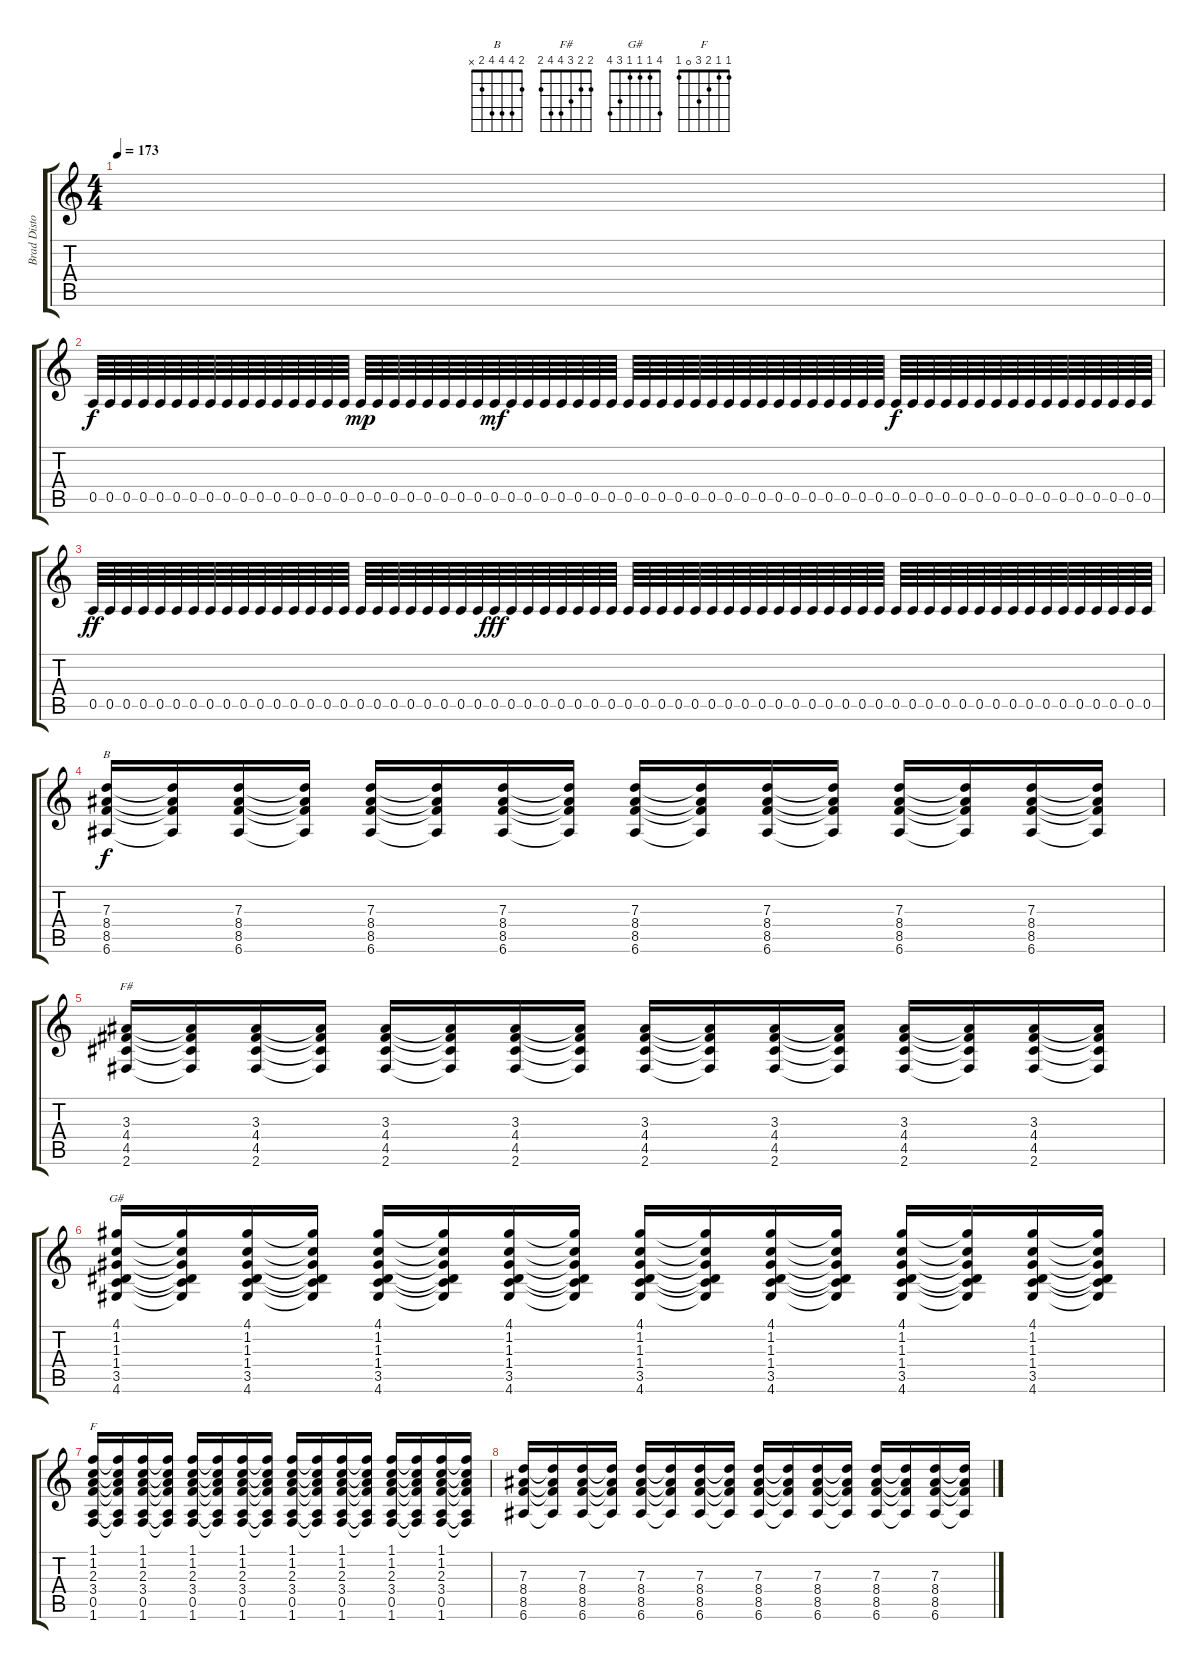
\track ("Brad Distortion Guitar" "Brad Disto") {instrument distortionguitar}
\staff {score tabs}
\tuning (E4 B3 G3 D3 A2 E2) {hide}
\chord ("B" 2 4 4 4 2 x)
\chord ("F#" 2 2 3 4 4 2)
\chord ("G#" 4 1 1 1 3 4)
\chord ("F" 1 1 2 3 0 1)
\ts (4 4)
\tempo 173
\clef g2
\ks c
|
0.5.64 0.5.64 0.5.64 0.5.64 0.5.64 0.5.64 0.5.64 0.5.64 0.5.64 0.5.64 0.5.64 0.5.64 0.5.64 0.5.64 0.5.64 0.5.64 0.5.64{dy mp} 0.5.64 0.5.64 0.5.64 0.5.64 0.5.64 0.5.64 0.5.64 0.5.64{dy mf} 0.5.64 0.5.64 0.5.64 0.5.64 0.5.64 0.5.64 0.5.64 0.5.64 0.5.64 0.5.64 0.5.64 0.5.64 0.5.64 0.5.64 0.5.64 0.5.64 0.5.64 0.5.64 0.5.64 0.5.64 0.5.64 0.5.64 0.5.64 0.5.64{dy f} 0.5.64 0.5.64 0.5.64 0.5.64 0.5.64 0.5.64 0.5.64 0.5.64 0.5.64 0.5.64 0.5.64 0.5.64 0.5.64 0.5.64 0.5.64 |
0.5.64{dy ff} 0.5.64 0.5.64 0.5.64 0.5.64 0.5.64 0.5.64 0.5.64 0.5.64 0.5.64 0.5.64 0.5.64 0.5.64 0.5.64 0.5.64 0.5.64 0.5.64 0.5.64 0.5.64 0.5.64 0.5.64 0.5.64 0.5.64 0.5.64 0.5.64{dy fff} 0.5.64 0.5.64 0.5.64 0.5.64 0.5.64 0.5.64 0.5.64 0.5.64 0.5.64 0.5.64 0.5.64 0.5.64 0.5.64 0.5.64 0.5.64 0.5.64 0.5.64 0.5.64 0.5.64 0.5.64 0.5.64 0.5.64 0.5.64 0.5.64 0.5.64 0.5.64 0.5.64 0.5.64 0.5.64 0.5.64 0.5.64 0.5.64 0.5.64 0.5.64 0.5.64 0.5.64 0.5.64 0.5.64 0.5.64 |
(7.3 8.4 8.5 6.6).16{ch "B" dy f} (7.3{t} 8.4{t} 8.5{t} 6.6{t}).16 (7.3 8.4 8.5 6.6).16 (7.3{t} 8.4{t} 8.5{t} 6.6{t}).16 (7.3 8.4 8.5 6.6).16 (7.3{t} 8.4{t} 8.5{t} 6.6{t}).16 (7.3 8.4 8.5 6.6).16 (7.3{t} 8.4{t} 8.5{t} 6.6{t}).16 (7.3 8.4 8.5 6.6).16 (7.3{t} 8.4{t} 8.5{t} 6.6{t}).16 (7.3 8.4 8.5 6.6).16 (7.3{t} 8.4{t} 8.5{t} 6.6{t}).16 (7.3 8.4 8.5 6.6).16 (7.3{t} 8.4{t} 8.5{t} 6.6{t}).16 (7.3 8.4 8.5 6.6).16 (7.3{t} 8.4{t} 8.5{t} 6.6{t}).16 |
(3.3 4.4 4.5 2.6).16{ch "F#"} (3.3{t} 4.4{t} 4.5{t} 2.6{t}).16 (3.3 4.4 4.5 2.6).16 (3.3{t} 4.4{t} 4.5{t} 2.6{t}).16 (3.3 4.4 4.5 2.6).16 (3.3{t} 4.4{t} 4.5{t} 2.6{t}).16 (3.3 4.4 4.5 2.6).16 (3.3{t} 4.4{t} 4.5{t} 2.6{t}).16 (3.3 4.4 4.5 2.6).16 (3.3{t} 4.4{t} 4.5{t} 2.6{t}).16 (3.3 4.4 4.5 2.6).16 (3.3{t} 4.4{t} 4.5{t} 2.6{t}).16 (3.3 4.4 4.5 2.6).16 (3.3{t} 4.4{t} 4.5{t} 2.6{t}).16 (3.3 4.4 4.5 2.6).16 (3.3{t} 4.4{t} 4.5{t} 2.6{t}).16 |
(4.1 1.2 1.3 1.4 3.5 4.6).16{ch "G#"} (4.1{t} 1.2{t} 1.3{t} 1.4{t} 3.5{t} 4.6{t}).16 (4.1 1.2 1.3 1.4 3.5 4.6).16 (4.1{t} 1.2{t} 1.3{t} 1.4{t} 3.5{t} 4.6{t}).16 (4.1 1.2 1.3 1.4 3.5 4.6).16 (4.1{t} 1.2{t} 1.3{t} 1.4{t} 3.5{t} 4.6{t}).16 (4.1 1.2 1.3 1.4 3.5 4.6).16 (4.1{t} 1.2{t} 1.3{t} 1.4{t} 3.5{t} 4.6{t}).16 (4.1 1.2 1.3 1.4 3.5 4.6).16 (4.1{t} 1.2{t} 1.3{t} 1.4{t} 3.5{t} 4.6{t}).16 (4.1 1.2 1.3 1.4 3.5 4.6).16 (4.1{t} 1.2{t} 1.3{t} 1.4{t} 3.5{t} 4.6{t}).16 (4.1 1.2 1.3 1.4 3.5 4.6).16 (4.1{t} 1.2{t} 1.3{t} 1.4{t} 3.5{t} 4.6{t}).16 (4.1 1.2 1.3 1.4 3.5 4.6).16 (4.1{t} 1.2{t} 1.3{t} 1.4{t} 3.5{t} 4.6{t}).16 |
(1.1 1.2 2.3 3.4 0.5 1.6).16{ch "F"} (1.1{t} 1.2{t} 2.3{t} 3.4{t} 0.5{t} 1.6{t}).16 (1.1 1.2 2.3 3.4 0.5 1.6).16 (1.1{t} 1.2{t} 2.3{t} 3.4{t} 0.5{t} 1.6{t}).16 (1.1 1.2 2.3 3.4 0.5 1.6).16 (1.1{t} 1.2{t} 2.3{t} 3.4{t} 0.5{t} 1.6{t}).16 (1.1 1.2 2.3 3.4 0.5 1.6).16 (1.1{t} 1.2{t} 2.3{t} 3.4{t} 0.5{t} 1.6{t}).16 (1.1 1.2 2.3 3.4 0.5 1.6).16 (1.1{t} 1.2{t} 2.3{t} 3.4{t} 0.5{t} 1.6{t}).16 (1.1 1.2 2.3 3.4 0.5 1.6).16 (1.1{t} 1.2{t} 2.3{t} 3.4{t} 0.5{t} 1.6{t}).16 (1.1 1.2 2.3 3.4 0.5 1.6).16 (1.1{t} 1.2{t} 2.3{t} 3.4{t} 0.5{t} 1.6{t}).16 (1.1 1.2 2.3 3.4 0.5 1.6).16 (1.1{t} 1.2{t} 2.3{t} 3.4{t} 0.5{t} 1.6{t}).16 |
(7.3 8.4 8.5 6.6).16 (7.3{t} 8.4{t} 8.5{t} 6.6{t}).16 (7.3 8.4 8.5 6.6).16 (7.3{t} 8.4{t} 8.5{t} 6.6{t}).16 (7.3 8.4 8.5 6.6).16 (7.3{t} 8.4{t} 8.5{t} 6.6{t}).16 (7.3 8.4 8.5 6.6).16 (7.3{t} 8.4{t} 8.5{t} 6.6{t}).16 (7.3 8.4 8.5 6.6).16 (7.3{t} 8.4{t} 8.5{t} 6.6{t}).16 (7.3 8.4 8.5 6.6).16 (7.3{t} 8.4{t} 8.5{t} 6.6{t}).16 (7.3 8.4 8.5 6.6).16 (7.3{t} 8.4{t} 8.5{t} 6.6{t}).16 (7.3 8.4 8.5 6.6).16 (7.3{t} 8.4{t} 8.5{t} 6.6{t}).16
